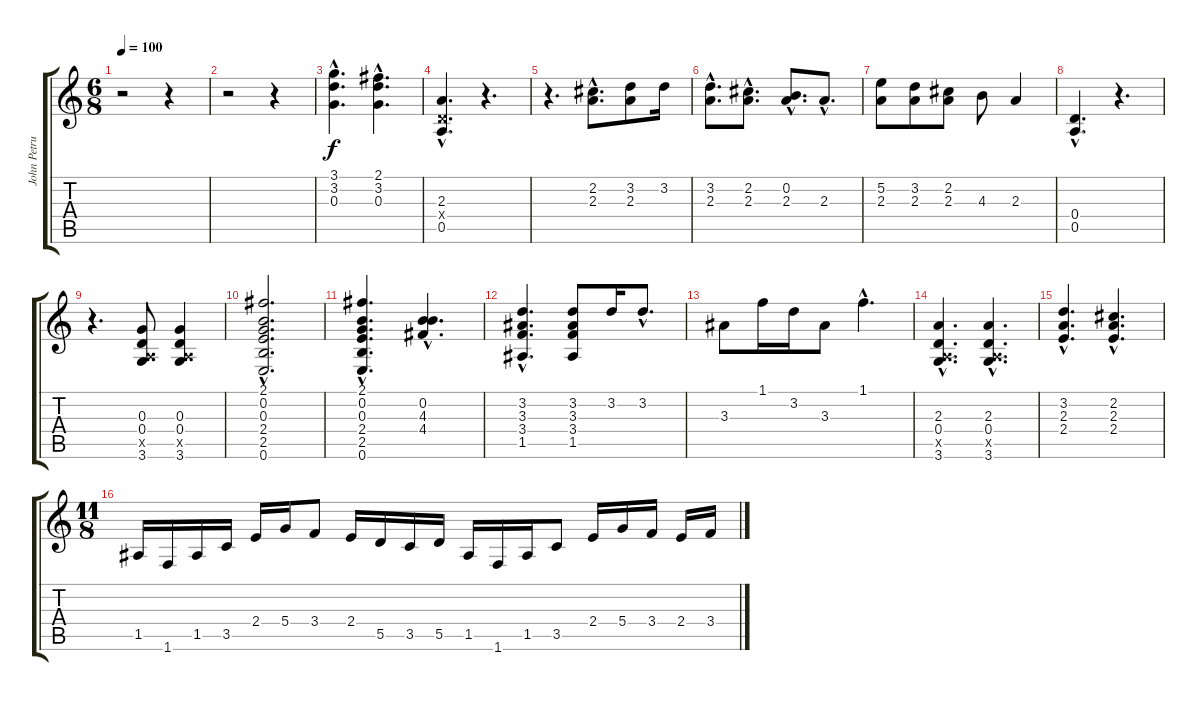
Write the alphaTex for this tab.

\track ("John Petrucci" "John Petru") {instrument overdrivenguitar}
\staff {score tabs}
\tuning (E4 B3 G3 D3 A2 E2) {hide}
\ts (6 8)
\tempo 100
\clef g2
\ks c
r.2{dy f} r.4 |
r.2 r.4 |
(3.1{hac} 3.2{hac} 0.3{hac}).4{d} (2.1{hac} 3.2{hac} 0.3{hac}).4{d} |
(2.3{hac} 0.4{hac x} 0.5{hac}).4{d} r.4{d} |
r.4{d} (2.2{hac} 2.3{hac}).8{d} (3.2 2.3).8 3.2.16 |
(3.2{hac} 2.3{hac}).8{d} (2.2{hac} 2.3{hac}).8{d} (0.2{hac} 2.3{hac}).8{d} 2.3{hac}.8{d} |
(5.2 2.3).8 (3.2 2.3).8 (2.2 2.3).8 4.3.8 2.3.4 |
(0.4{hac} 0.5{hac}).4{d} r.4{d} |
r.4{d} (0.3 0.4 0.5{x} 3.6).8 (0.3 0.4 0.5{x} 3.6).4 |
(2.1{hac} 0.2{hac} 0.3{hac} 2.4{hac} 2.5{hac} 0.6{hac}).2{d} |
(2.1{hac} 0.2{hac} 0.3{hac} 2.4{hac} 2.5{hac} 0.6{hac}).4{d} (0.2{hac} 4.3{hac} 4.4{hac}).4{d} |
(3.2{hac} 3.3{hac} 3.4{hac} 1.5{hac}).4{d} (3.2 3.3 3.4 1.5).8 3.2.16 3.2{hac}.8{d} |
3.3.8 1.1.16 3.2.16 3.3.8 1.1{hac}.4{d} |
(2.3{hac} 0.4{hac} 0.5{hac x} 3.6{hac}).4{d} (2.3{hac} 0.4{hac} 0.5{hac x} 3.6{hac}).4{d} |
(3.2{hac} 2.3{hac} 2.4{hac}).4{d} (2.2{hac} 2.3{hac} 2.4{hac}).4{d} |
\ts (11 8)
1.5.16{instrument distortionguitar} 1.6.16 1.5.16 3.5.16 2.4.16 5.4.16 3.4.8 2.4.16 5.5.16 3.5.16 5.5.16 1.5.16 1.6.16 1.5.16 3.5.8 2.4.16 5.4.16 3.4.16 2.4.16 3.4.16
